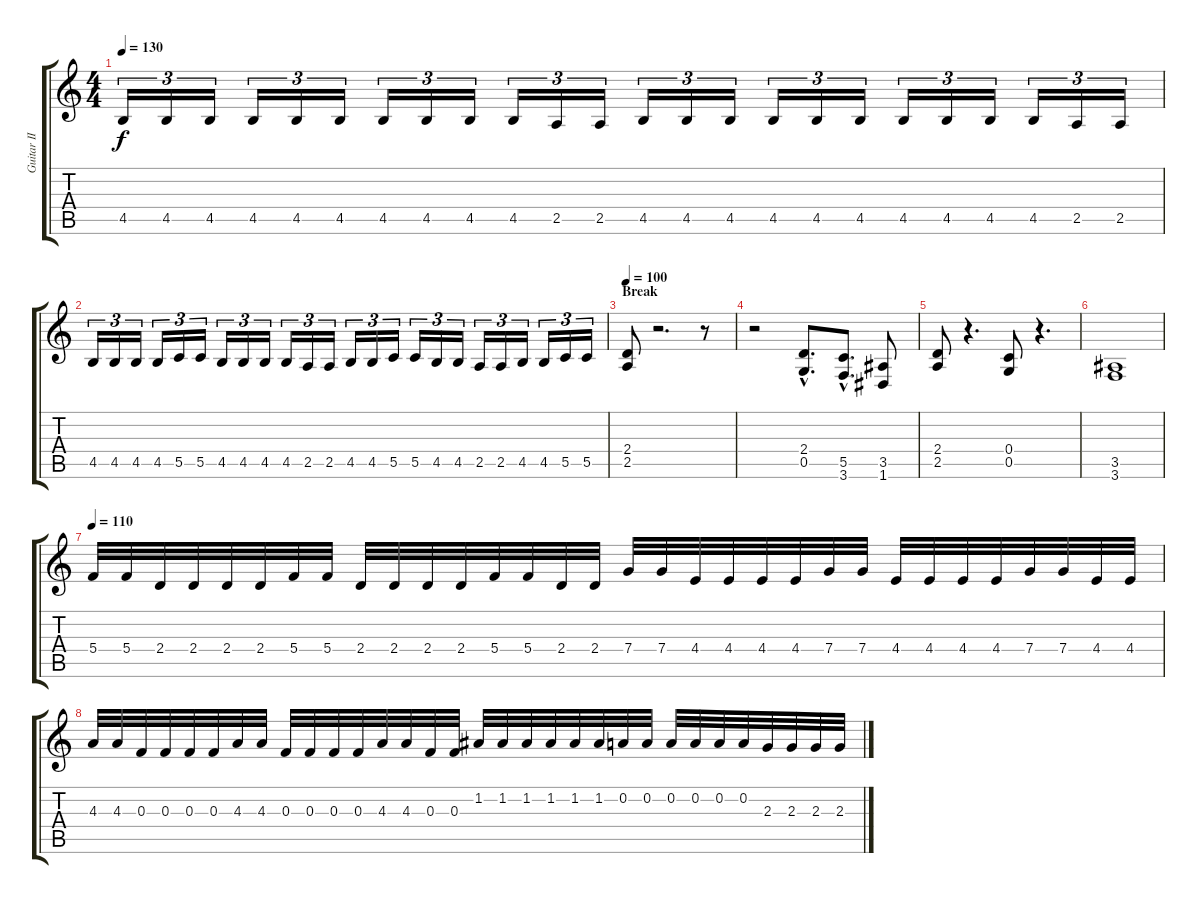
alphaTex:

\track ("Guitar II" "Guitar II") {instrument distortionguitar}
\staff {score tabs}
\tuning (D4 A3 F3 C3 G2 D2) {hide}
\ts (4 4)
\tempo 130
\clef g2
\ks c
4.5.16{tu (3 2) dy f} 4.5.16{tu (3 2)} 4.5.16{tu (3 2)} 4.5.16{tu (3 2)} 4.5.16{tu (3 2)} 4.5.16{tu (3 2)} 4.5.16{tu (3 2)} 4.5.16{tu (3 2)} 4.5.16{tu (3 2)} 4.5.16{tu (3 2)} 2.5.16{tu (3 2)} 2.5.16{tu (3 2)} 4.5.16{tu (3 2)} 4.5.16{tu (3 2)} 4.5.16{tu (3 2)} 4.5.16{tu (3 2)} 4.5.16{tu (3 2)} 4.5.16{tu (3 2)} 4.5.16{tu (3 2)} 4.5.16{tu (3 2)} 4.5.16{tu (3 2)} 4.5.16{tu (3 2)} 2.5.16{tu (3 2)} 2.5.16{tu (3 2)} |
4.5.16{tu (3 2)} 4.5.16{tu (3 2)} 4.5.16{tu (3 2)} 4.5.16{tu (3 2)} 5.5.16{tu (3 2)} 5.5.16{tu (3 2)} 4.5.16{tu (3 2)} 4.5.16{tu (3 2)} 4.5.16{tu (3 2)} 4.5.16{tu (3 2)} 2.5.16{tu (3 2)} 2.5.16{tu (3 2)} 4.5.16{tu (3 2)} 4.5.16{tu (3 2)} 5.5.16{tu (3 2)} 5.5.16{tu (3 2)} 4.5.16{tu (3 2)} 4.5.16{tu (3 2)} 2.5.16{tu (3 2)} 2.5.16{tu (3 2)} 4.5.16{tu (3 2)} 4.5.16{tu (3 2)} 5.5.16{tu (3 2)} 5.5.16{tu (3 2)} |
\section ("" "Break")
\tempo 100
(2.4 2.5).8 r.2{d} r.8 |
r.2 (2.4{hac} 0.5{hac}).8{d} (5.5{hac} 3.6{hac}).8{d} (3.5 1.6).8 |
(2.4 2.5).8 r.4{d} (0.4 0.5).8 r.4{d} |
(3.5 3.6).1 |
\tempo 110
5.4.32 5.4.32 2.4.32 2.4.32 2.4.32 2.4.32 5.4.32 5.4.32 2.4.32 2.4.32 2.4.32 2.4.32 5.4.32 5.4.32 2.4.32 2.4.32 7.4.32 7.4.32 4.4.32 4.4.32 4.4.32 4.4.32 7.4.32 7.4.32 4.4.32 4.4.32 4.4.32 4.4.32 7.4.32 7.4.32 4.4.32 4.4.32 |
4.3.32 4.3.32 0.3.32 0.3.32 0.3.32 0.3.32 4.3.32 4.3.32 0.3.32 0.3.32 0.3.32 0.3.32 4.3.32 4.3.32 0.3.32 0.3.32 1.2.32 1.2.32 1.2.32 1.2.32 1.2.32 1.2.32 0.2.32 0.2.32 0.2.32 0.2.32 0.2.32 0.2.32 2.3.32 2.3.32 2.3.32 2.3.32
